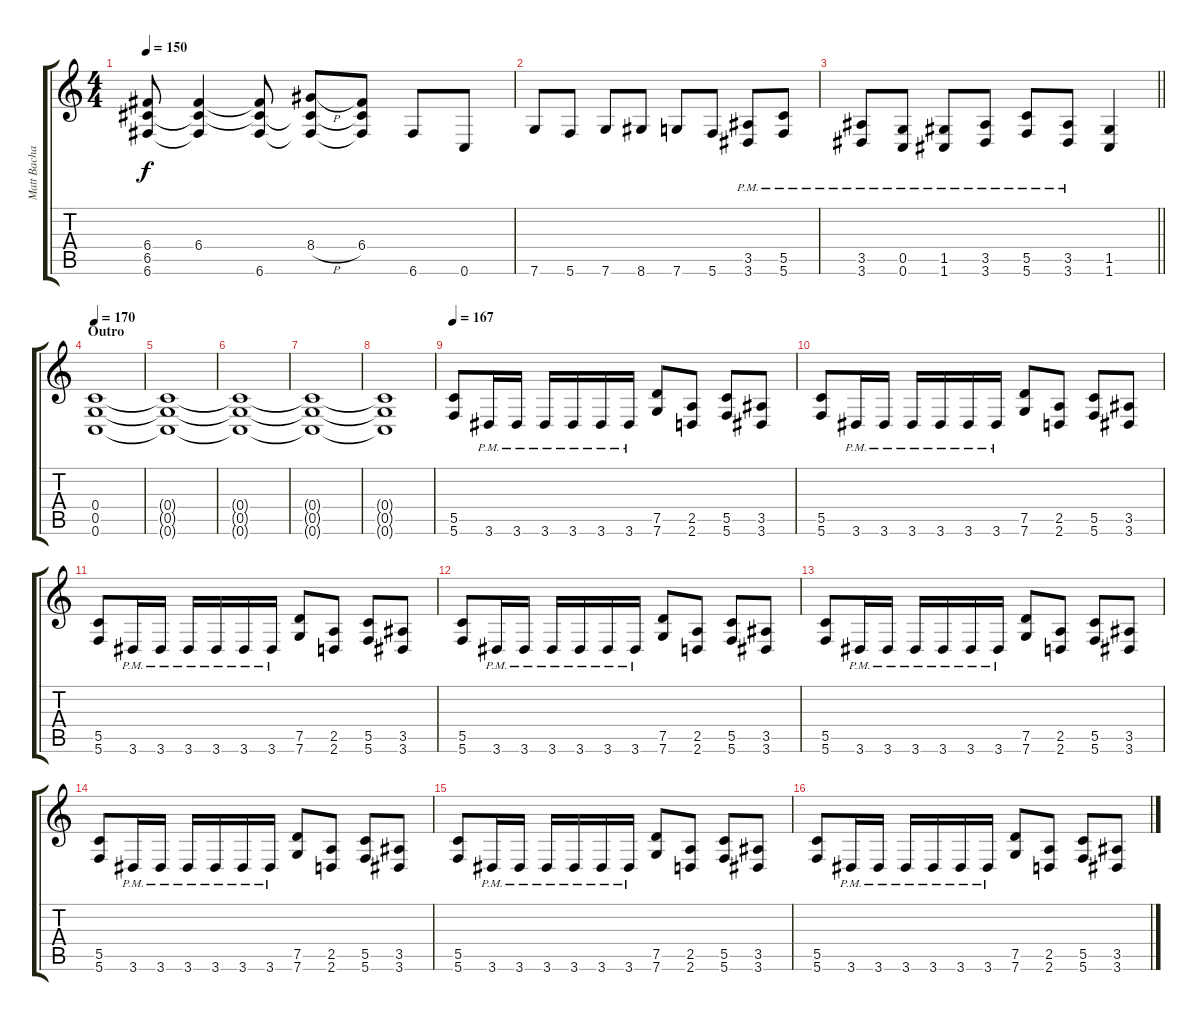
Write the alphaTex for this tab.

\track ("Matt Bachand" "Matt Bacha") {instrument distortionguitar}
\staff {score tabs}
\tuning (D4 A3 F3 C3 G2 C2) {hide}
\ts (4 4)
\tempo 150
\clef g2
\ks c
(6.4{t} 6.5 6.6).8{dy f} (6.4 6.5{t} 6.6{t}).4 (6.4{t} 6.5{t} 6.6).8 (8.4{h} 6.5{t} 6.6{t}).8 (6.4 6.5{t} 6.6{t}).8 6.6.8 0.6.8 |
7.6.8 5.6.8 7.6.8 8.6.8 7.6.8 5.6.8 (3.5{pm} 3.6{pm}).8 (5.5{pm} 5.6{pm}).8 |
\barLineRight lightlight
(3.5{pm} 3.6{pm}).8 (0.5{pm} 0.6{pm}).8 (1.5{pm} 1.6{pm}).8 (3.5{pm} 3.6{pm}).8 (5.5{pm} 5.6{pm}).8 (3.5{pm} 3.6{pm}).8 (1.5 1.6).4 |
\section ("" "Outro")
\tempo 170
(0.4 0.5 0.6).1 |
(0.4{t} 0.5{t} 0.6{t}).1 |
(0.4{t} 0.5{t} 0.6{t}).1 |
(0.4{t} 0.5{t} 0.6{t}).1 |
(0.4{t} 0.5{t} 0.6{t}).1 |
\tempo 167
(5.5 5.6).8 3.6{pm}.16 3.6{pm}.16 3.6{pm}.16 3.6{pm}.16 3.6{pm}.16 3.6{pm}.16 (7.5 7.6).8 (2.5 2.6).8 (5.5 5.6).8 (3.5 3.6).8 |
(5.5 5.6).8 3.6{pm}.16 3.6{pm}.16 3.6{pm}.16 3.6{pm}.16 3.6{pm}.16 3.6{pm}.16 (7.5 7.6).8 (2.5 2.6).8 (5.5 5.6).8 (3.5 3.6).8 |
(5.5 5.6).8 3.6{pm}.16 3.6{pm}.16 3.6{pm}.16 3.6{pm}.16 3.6{pm}.16 3.6{pm}.16 (7.5 7.6).8 (2.5 2.6).8 (5.5 5.6).8 (3.5 3.6).8 |
(5.5 5.6).8 3.6{pm}.16 3.6{pm}.16 3.6{pm}.16 3.6{pm}.16 3.6{pm}.16 3.6{pm}.16 (7.5 7.6).8 (2.5 2.6).8 (5.5 5.6).8 (3.5 3.6).8 |
(5.5 5.6).8 3.6{pm}.16 3.6{pm}.16 3.6{pm}.16 3.6{pm}.16 3.6{pm}.16 3.6{pm}.16 (7.5 7.6).8 (2.5 2.6).8 (5.5 5.6).8 (3.5 3.6).8 |
(5.5 5.6).8 3.6{pm}.16 3.6{pm}.16 3.6{pm}.16 3.6{pm}.16 3.6{pm}.16 3.6{pm}.16 (7.5 7.6).8 (2.5 2.6).8 (5.5 5.6).8 (3.5 3.6).8 |
(5.5 5.6).8 3.6{pm}.16 3.6{pm}.16 3.6{pm}.16 3.6{pm}.16 3.6{pm}.16 3.6{pm}.16 (7.5 7.6).8 (2.5 2.6).8 (5.5 5.6).8 (3.5 3.6).8 |
(5.5 5.6).8 3.6{pm}.16 3.6{pm}.16 3.6{pm}.16 3.6{pm}.16 3.6{pm}.16 3.6{pm}.16 (7.5 7.6).8 (2.5 2.6).8 (5.5 5.6).8 (3.5 3.6).8
